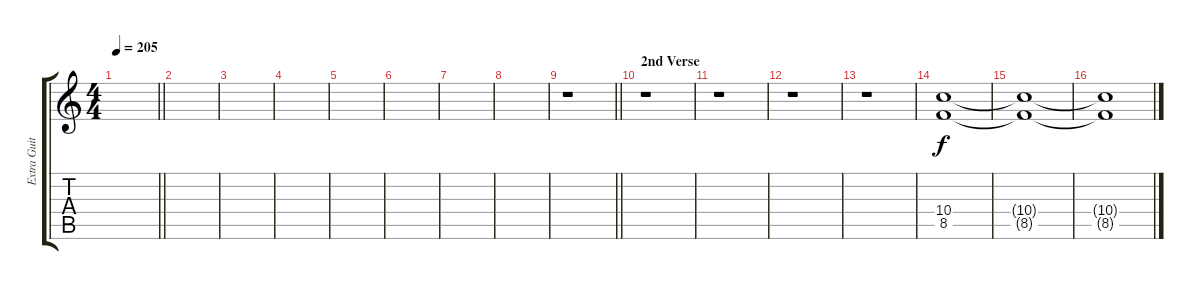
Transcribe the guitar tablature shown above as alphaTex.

\track ("Extra Guitar" "Extra Guit") {instrument distortionguitar}
\staff {score tabs}
\tuning (E4 B3 G3 D3 A2 E2) {hide}
\ts (4 4)
\tempo 205
\clef g2
\barLineRight lightlight
\ks aminor
|
|
|
|
|
|
|
|
\barLineRight lightlight
r.1 |
\section ("" "2nd Verse")
r.1 |
r.1 |
r.1 |
r.1{volume 10 balance 2} |
(10.4 8.5).1{volume 7} |
(10.4{t} 8.5{t}).1 |
(10.4{t} 8.5{t}).1
